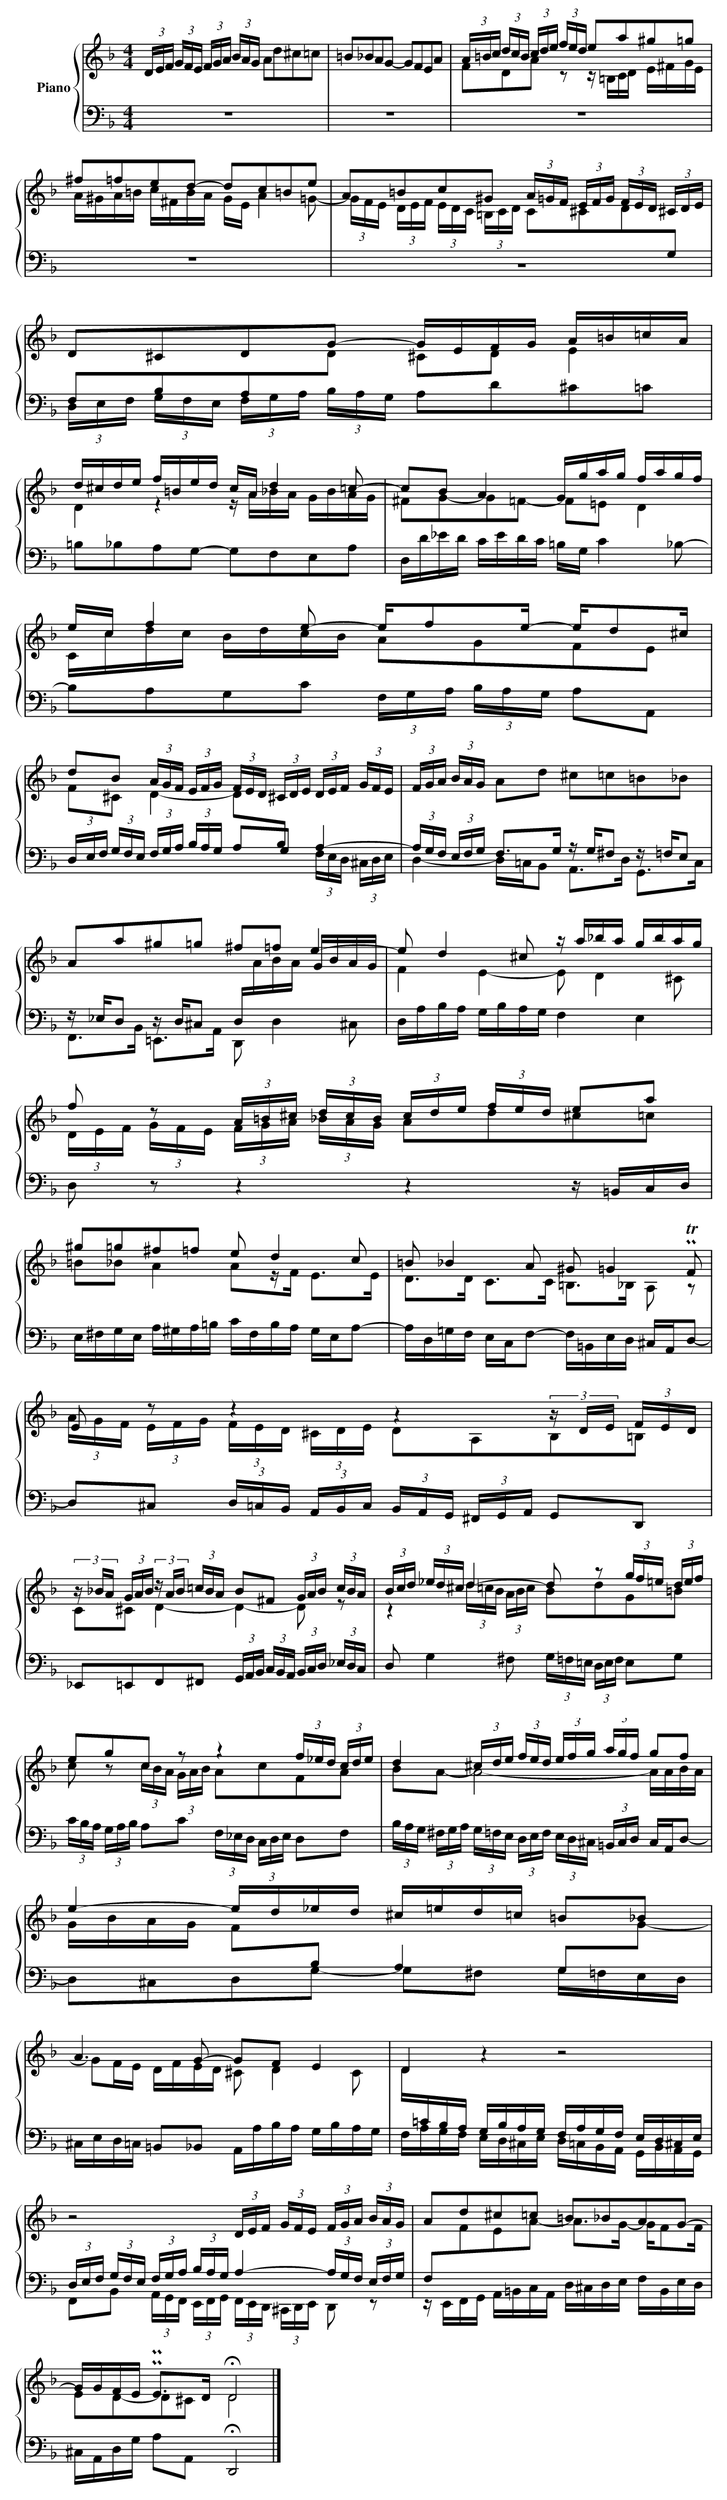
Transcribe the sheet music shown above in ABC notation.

X:1
%%score { ( 1 3 5 ) | ( 2 4 ) }
L:1/16
M:4/4
K:F
V:1 treble nm="Piano"
V:3 treble
V:5 treble
L:1/8
V:2 bass
V:4 bass
L:1/8
V:1
 (3DEF (3GFE (3FGA (3BAG A2d2^c2=c2 | =B2_B2A2G2- G2F2E2A2 | (3A=Bc (3dcB (3cde (3fed e2a2^g2=g2 | %3
 ^f2=f2e2d2- d2c2=B2e2 | A2=B2c2^G2 (3A=GF (3EFG (3FED (3^CDE | D2^C2D2G2- GEFG A=B=cA | %6
 d^cde f=Bed cA d4 =c2- | c2B2 A4 Ggag fagf | ec f4 e2- ef2e- ed2^c | %9
 d2B2 (3AGF (3EFG (3FED (3^CDE (3DEF (3GFE | (3FGA (3BAG A2d2 ^c2=c2=B2_B2 | %11
 A2a2^g2=g2 ^f2=f2 e4- | e2 d4 ^c2 z a_ba gbag | f2 z2 (3A=B^c (3dcB (3cde (3fed e2a2 | %14
 ^g2=g2^f2=f2 e2 d4 c2 | =B2 _B4 A2 ^G2 =G4 PTF2 | E2 z2 z4 z4 (3z DE (3FED | %17
 (3z _BA (3GAB (3z AB (3=cBA B2^F2 (3GAB (3cBA | (3Bcd (3_ed^c d4- d2 z2 (3gf=e (3def | %19
 e2g2c2 z2 z4 (3f_ed (3cde | d4 (3^cde (3fed (3efg (3agf g2f2 | e4- ed_ed ^c=ed=c =B2_B2 | %22
 A6 G2- G2F2 E4 | D4 z4 z8 | z8 (3DEF (3GFE (3FGA (3BAG | A2d2^c2=c2 =B2_B2A2G2- | %26
 GGFE PE2>D2 !fermata!D8 |] %27
V:2
 z16 | z16 | z16 | z16 | z16 | (3D,E,F, (3G,F,E, (3F,G,A, (3B,A,G, A,2D2^C2=C2 | %6
 =B,2_B,2A,2G,2- G,2F,2E,2A,2 | D,D_ED CEDC =B,G, C4 _B,2- | %8
 B,2A,2G,2C2 (3F,G,A, (3B,A,G, A,2A,,2 | (3D,E,F, (3G,F,E, (3F,G,A, (3B,A,G, A,2G,2 A,4- | %10
 (3A,G,F, (3E,F,G, F,2>G,2 z G,^F,2 z =F,E,2 | z _E,D,2 z D,^C,2 D,[I:staff -1]ABA[I:staff +1] x4 | %12
 D,A,B,A, G,B,A,G, F,4 E,4 | D,2 z2 z4 z4 z =B,,C,D, | E,^F,G,E, A,^G,A,=B, CF,B,A, G,E,A,2- | %15
 A,D,=G,F, E,C,F,2- F,=B,,E,D, ^C,A,,D,2- | %16
 D,2^C,2 (3D,=C,B,, (3A,,B,,C, (3B,,A,,G,, (3^F,,G,,A,, G,,2D,,2 | %17
 _E,,2=E,,2F,,2^F,,2 (3G,,A,,B,, (3C,B,,A,, (3B,,C,D, (3_E,D,C, | %18
 D,2 G,4 ^F,2 (3G,=F,=E, (3D,E,F, E,2G,2 | (3CB,A, (3G,A,B, A,2C2 (3F,_E,D, (3C,D,E, D,2F,2 | %20
 (3B,A,G, (3^F,G,A, (3G,=F,E, (3D,E,F, (3E,D,^C, (3=B,,C,D, C,A,,D,2- | %21
 D,2^C,2D,2G,2- G,2^F,2 G,=F,E,D, | ^C,E,D,=C, =B,,2_B,,2 A,,A,B,A, G,B,A,G, | %23
[I:staff -1] D[I:staff +1]=CB,A, G,B,A,G, F,A,G,F, E,D,^C,E, | %24
 (3D,E,F, (3G,F,E, (3F,G,A, (3B,A,G, A,4- (3A,G,F, (3E,F,G, | %25
 z E,,F,,G,, A,,=B,,C,A,, D,^C,D,E, F,B,,E,D, | ^C,A,,D,G, A,2A,,2 !fermata!D,,8 |] %27
V:3
 x16 | x16 | F2D2A2 z2 z =B,CD E^FGE | A^GA=B c^FBA GE A4 =G2- | %4
 (3GFE (3DEF (3EDC (3=B,CD C2^C2D2[I:staff +1]G,2 | F,2B,2A,2[I:staff -1]D2 ^C2D2 E4 | %6
 D4 z4 z A_BA GBAG | ^F2G2-G2=F2- F2=E2 D4 | Ccdc BdcB A2G2F2E2 | F2^C2 D4- D2[I:staff +1]B,2 x4 | %10
 x16 | x12[I:staff -1] GBAG | F4 E4- E2 D4 ^C2 | (3DEF (3GFE (3FGA (3_BAG A2d2^c2=c2 | %14
 =B2_B2 A4 A2zF E2>E2 | D2>D2 C2>C2 =B,2>_B,2 A,2 z2 | (3AGF (3EFG (3FED (3^CDE D2A,2B,2=B,2 | %17
 C2^C2 D4- D4- D2 z2 | z4 (3d=cB (3ABc B2d2G2=B2 | c2 z2 (3cBA (3GAB A2c2F2A2 | B2A2- A8- AABA | %21
 GBAG F2[I:staff +1]B,2 A,4 G,2[I:staff -1]G2- | G2FE DFED ^C2 D4 C2 | x16 | x16 | %25
[I:staff +1] F,2[I:staff -1]F2E2A2- A2>G2- GF2F | E2D2-D2^C2 D8 |] %27
V:4
 x8 | x8 | x8 | x8 | x8 | x8 | x8 | x8 | x8 | x6 (3F,/E,/D,/ (3^C,/D,/E,/ | %10
 D,2- D,/=C,/B,, A,,>D, G,,>C, | F,,>B,, =E,,>A,, D,, D,2 ^C, | x8 | x8 | x8 | x8 | x8 | x8 | x8 | %19
 x8 | x8 | x8 | x8 | F,/A,/G,/F,/ E,/D,/^C,/E,/ D,/=C,/B,,/A,,/ G,,/B,,/A,,/G,,/ | %24
 F,,B,, (3A,,/G,,/F,,/ (3E,,/F,,/G,,/ (3F,,/E,,/D,,/ (3^C,,/D,,/E,,/ D,, z | x8 | x8 |] %27
V:5
 x8 | x8 | x8 | x8 | x8 | x8 | x8 | x8 | x8 | x8 | x8 | x8 | x8 | x8 | x8 | x8 | x8 | x8 | x8 | %19
 x8 | x8 | x8 | x8 | x8 | x8 | x8 | x2 Px- x/ x9/2 |] %27
